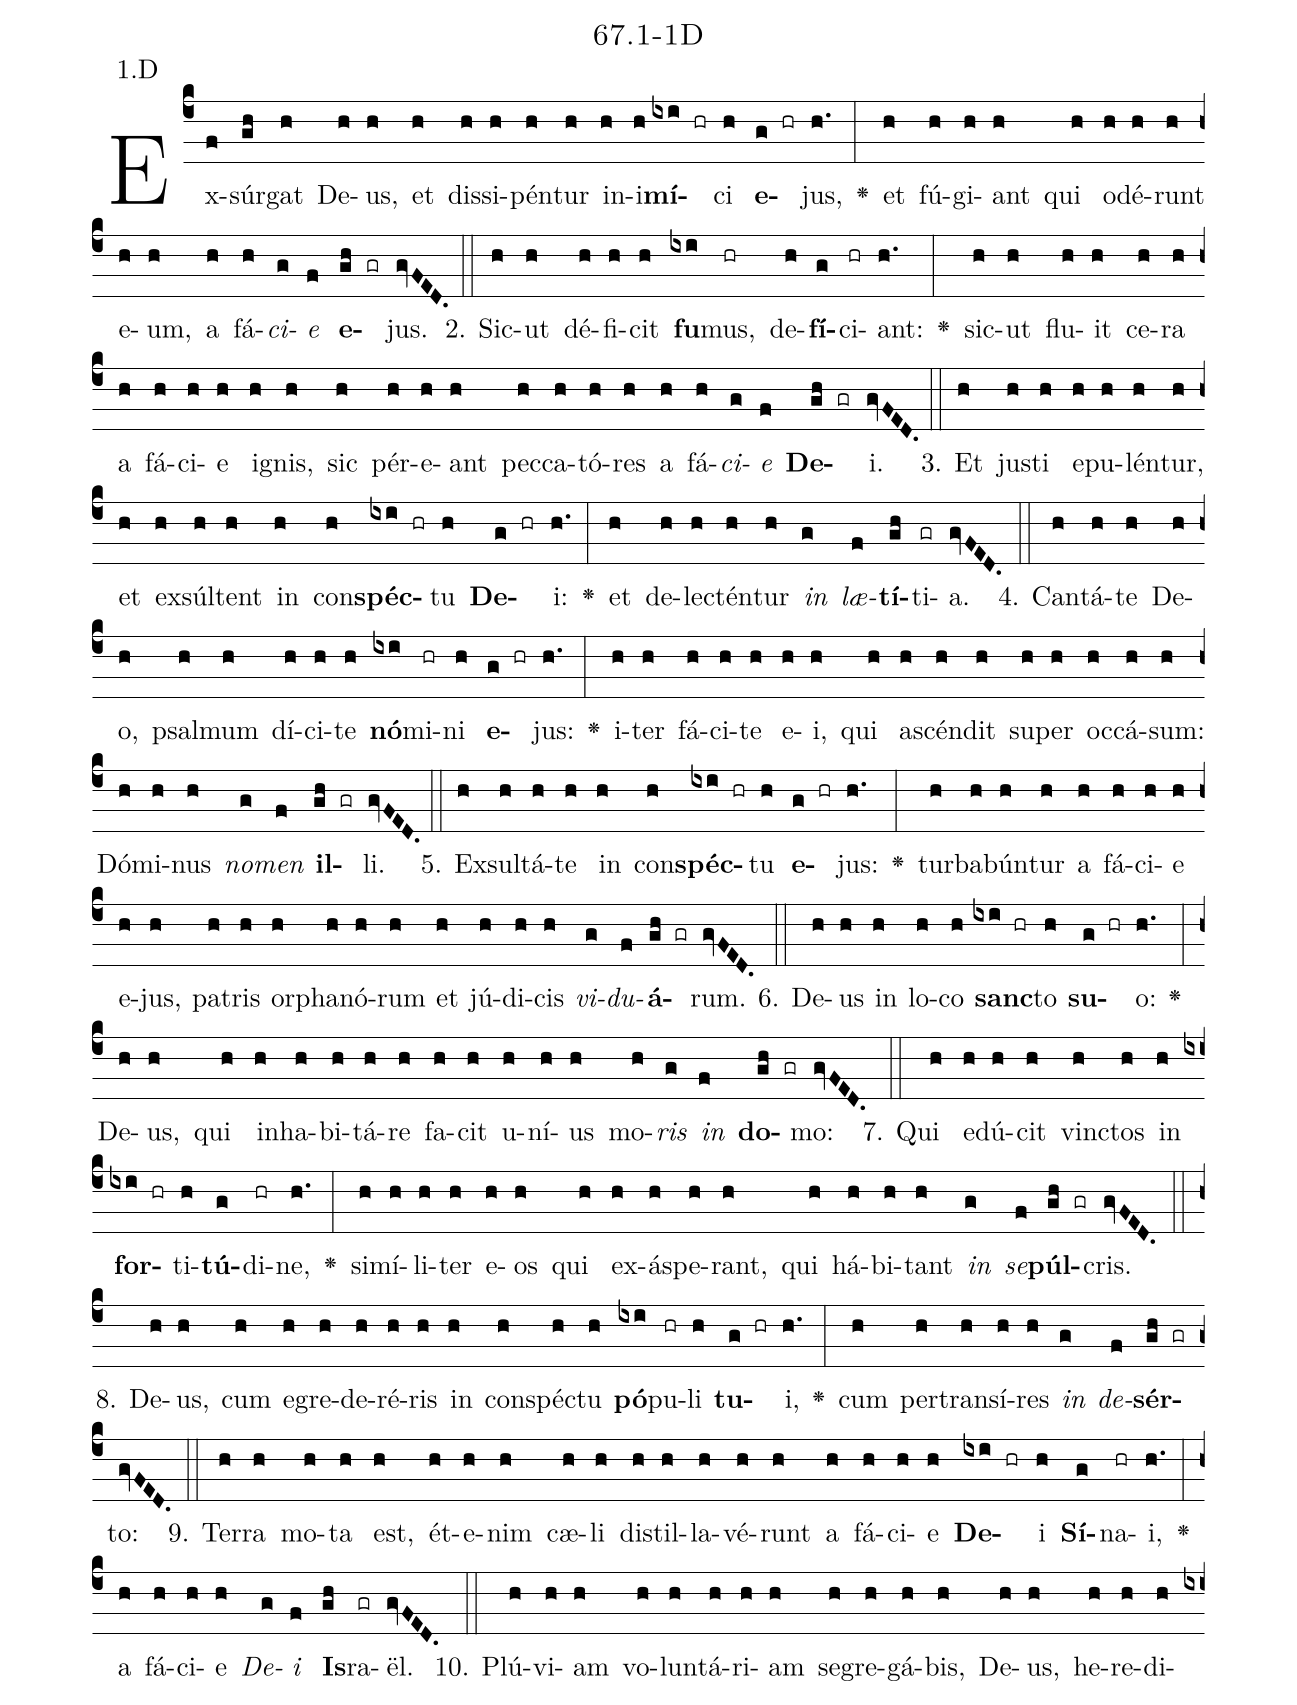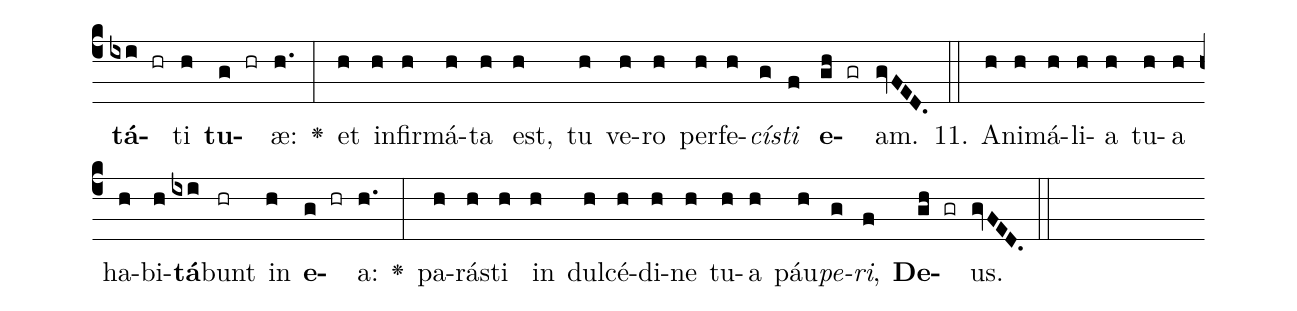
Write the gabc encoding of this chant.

name: 67.1-1D;
annotation: 1.D;
%%
(c4)Ex(f)súr(gh)gat(h) De(h)us,(h) et(h) dis(h)si(h)pén(h)tur(h) in(h)i(h)<b>mí</b>(ixi hr)ci(h) <b>e</b>(g hr)jus,(h.) <v>\greheightstar</v>(:) et(h) fú(h)gi(h)ant(h) qui(h) o(h)dé(h)runt(h) e(h)um,(h) a(h) fá(h)<i>ci</i>(g)<i>e</i>(f) <b>e</b>(gh gr)jus.(gvFED.) (::)
2. Sic(h)ut(h) dé(h)fi(h)cit(h) <b>fu</b>(ixi)mus,(hr) de(h)<b>fí</b>(g)ci(hr)ant:(h.) <v>\greheightstar</v>(:) sic(h)ut(h) flu(h)it(h) ce(h)ra(h) a(h) fá(h)ci(h)e(h) i(h)gnis,(h) sic(h) pér(h)e(h)ant(h) pec(h)ca(h)tó(h)res(h) a(h) fá(h)<i>ci</i>(g)<i>e</i>(f) <b>De</b>(gh gr)i.(gvFED.) (::)
3. Et(h) jus(h)ti(h) e(h)pu(h)lén(h)tur,(h) et(h) ex(h)súl(h)tent(h) in(h) con(h)<b>spéc</b>(ixi hr)tu(h) <b>De</b>(g hr)i:(h.) <v>\greheightstar</v>(:) et(h) de(h)lec(h)tén(h)tur(h) <i>in</i>(g) <i>læ</i>(f)<b>tí</b>(gh)ti(gr)a.(gvFED.) (::)
4. Can(h)tá(h)te(h) De(h)o,(h) psal(h)mum(h) dí(h)ci(h)te(h) <b>nó</b>(ixi)mi(hr)ni(h) <b>e</b>(g hr)jus:(h.) <v>\greheightstar</v>(:) i(h)ter(h) fá(h)ci(h)te(h) e(h)i,(h) qui(h) a(h)scén(h)dit(h) su(h)per(h) oc(h)cá(h)sum:(h) Dó(h)mi(h)nus(h) <i>no</i>(g)<i>men</i>(f) <b>il</b>(gh gr)li.(gvFED.) (::)
5. Ex(h)sul(h)tá(h)te(h) in(h) con(h)<b>spéc</b>(ixi hr)tu(h) <b>e</b>(g hr)jus:(h.) <v>\greheightstar</v>(:) tur(h)ba(h)bún(h)tur(h) a(h) fá(h)ci(h)e(h) e(h)jus,(h) pa(h)tris(h) or(h)pha(h)nó(h)rum(h) et(h) jú(h)di(h)cis(h) <i>vi</i>(g)<i>du</i>(f)<b>á</b>(gh gr)rum.(gvFED.) (::)
6. De(h)us(h) in(h) lo(h)co(h) <b>sanc</b>(ixi hr)to(h) <b>su</b>(g hr)o:(h.) <v>\greheightstar</v>(:) De(h)us,(h) qui(h) in(h)ha(h)bi(h)tá(h)re(h) fa(h)cit(h) u(h)ní(h)us(h) mo(h)<i>ris</i>(g) <i>in</i>(f) <b>do</b>(gh gr)mo:(gvFED.) (::)
7. Qui(h) e(h)dú(h)cit(h) vinc(h)tos(h) in(h) <b>for</b>(ixi hr)ti(h)<b>tú</b>(g)di(hr)ne,(h.) <v>\greheightstar</v>(:) si(h)mí(h)li(h)ter(h) e(h)os(h) qui(h) ex(h)ás(h)pe(h)rant,(h) qui(h) há(h)bi(h)tant(h) <i>in</i>(g) <i>se</i>(f)<b>púl</b>(gh gr)cris.(gvFED.) (::)
8. De(h)us,(h) cum(h) e(h)gre(h)de(h)ré(h)ris(h) in(h) con(h)spéc(h)tu(h) <b>pó</b>(ixi)pu(hr)li(h) <b>tu</b>(g hr)i,(h.) <v>\greheightstar</v>(:) cum(h) per(h)trans(h)í(h)res(h) <i>in</i>(g) <i>de</i>(f)<b>sér</b>(gh gr)to:(gvFED.) (::)
9. Ter(h)ra(h) mo(h)ta(h) est,(h) ét(h)e(h)nim(h) cæ(h)li(h) di(h)stil(h)la(h)vé(h)runt(h) a(h) fá(h)ci(h)e(h) <b>De</b>(ixi hr)i(h) <b>Sí</b>(g)na(hr)i,(h.) <v>\greheightstar</v>(:) a(h) fá(h)ci(h)e(h) <i>De</i>(g)<i>i</i>(f) <b>Is</b>(gh)ra(gr)ël.(gvFED.) (::)
10. Plú(h)vi(h)am(h) vo(h)lun(h)tá(h)ri(h)am(h) se(h)gre(h)gá(h)bis,(h) De(h)us,(h) he(h)re(h)di(h)<b>tá</b>(ixi hr)ti(h) <b>tu</b>(g hr)æ:(h.) <v>\greheightstar</v>(:) et(h) in(h)fir(h)má(h)ta(h) est,(h) tu(h) ve(h)ro(h) per(h)fe(h)<i>cís</i>(g)<i>ti</i>(f) <b>e</b>(gh gr)am.(gvFED.) (::)
11. A(h)ni(h)má(h)li(h)a(h) tu(h)a(h) ha(h)bi(h)<b>tá</b>(ixi)bunt(hr) in(h) <b>e</b>(g hr)a:(h.) <v>\greheightstar</v>(:) pa(h)rás(h)ti(h) in(h) dul(h)cé(h)di(h)ne(h) tu(h)a(h) páu(h)<i>pe</i>(g)<i>ri</i>,(f) <b>De</b>(gh gr)us.(gvFED.) (::)
